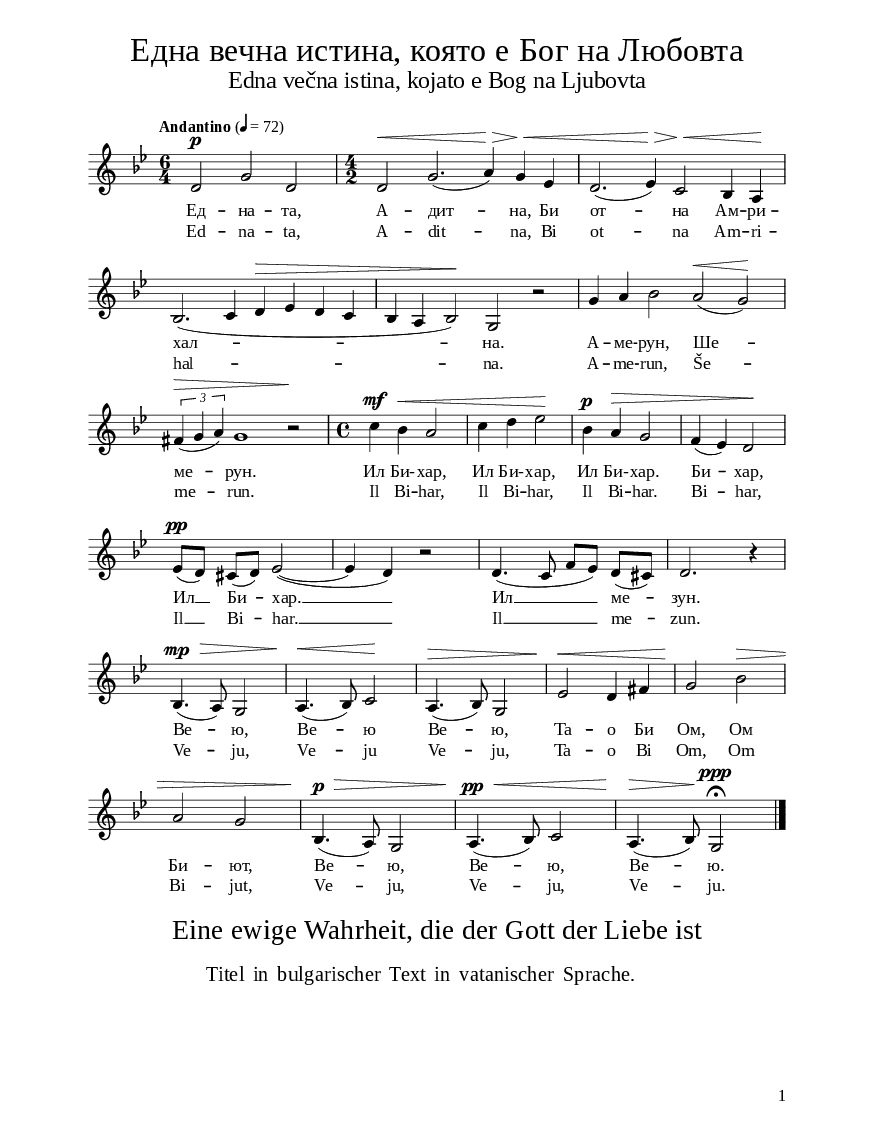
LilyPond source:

\version "2.24.1"

% include paper part and global functions
\include "include/globals.ily"

\bookpart {
  \label #'ref201
  \tocItem \markup "Една вечна истина... – Edna večna istina..."
  \include "include/bookpart-paper.ily"
  \score {
    \include "include/score-layout.ily"

    \new Voice \relative c' {
      \clef treble
      \key g \minor
      \time 6/4
      \tempoFunc "Andantino" 4 "72"
      \autoBeamOff
      \autoBeamOff
      d2^\p  g2  d2 | % 2
      \time 4/2  | % 2
      d2^\<  g2. (  a4 ) \! \>  g4 \!
      \<  es4 | % 3
      d2. (  es4 ) \! \>  c2 \! \<
      bes4  a4\!  \break | % 4
      bes2. (\!  c4  d4^\>  es4
      d4  c4 | % 5
      bes4  a4  bes2 ) \!  g2 r2 | % 6
      g'4  a4  bes2  a2 (^\<  g2\!
      ) \break | % 7
      \times 2/3  {
        fis4 ( \!^\>  g4  a4 )
      }
      g1 r2 \! | % 8
      \time 4/4  | % 8
      c4^\mf  bes4^\<  a2 | % 9
      c4  d4  es2 \! |
      bes4 ^\p  a4^\>  g2 | % 11
      f4 (  es4 )  d2 \! \break | % 12
      es8 ( [ ^\pp  d8 ) ]  cis8 ( [  d8) ]  es2 ( ~ | % 13
      es4  d4 ) r2 | % 14
      d4. (  c8  f8 [  es8 ) ]  d8
      ( [  cis8 ) ] | % 15
      d2. r4 \break | % 16
      bes4. ( ^\mp^\>  a8 )  g2 | % 17
      a4. ( \! \<  bes8 )  c2 \! | % 18
      a4. ( ^\>  bes8 )  g2 | % 19
      es'2 \! ^\<  d4  fis4 |
      g2 \!  bes2 ^\> \break | % 21
      a2  g2 | % 22
      bes,4. ( \! \p \>  a8 )  g2 | % 23
      a4. ( \! \pp \<  bes8 )  c2 | % 24
      a4. ( \! \>  bes8 ) \!  g2 ^\fermata ^\ppp
      \bar "|."
    }
    \addlyrics {
      Ед -- на -- та, А -- дит -- на,
      Би от -- на Ам -- ри -- хал --
      на. А -- ме -- рун, Ше -- ме --  рун.
      Ил "Би-" -- хар, Ил "Би-" -- хар, Ил "Би-"
      -- хар. Би -- хар, Ил __  Би --
      хар. __  Ил __    ме  --
      зун. Ве -- ю, Ве -- ю Ве -- ю, Та -- о Би Ом, Ом Би --
      ют, Ве -- ю, Ве -- ю, Ве --
      ю.}
     \addlyrics {
      Ed -- na -- ta, A -- dit -- na,
      Bi ot -- na Am -- ri -- hal --
      na. A -- me -- run, Še -- me --  run.
      Il Bi -- har, Il Bi -- har, Il Bi
      -- har. Bi -- har, Il __  Bi --
      har. __ Il __    me  --
      zun. Ve -- ju, Ve -- ju Ve -- ju, Ta -- o Bi Om, Om Bi --
      jut, Ve -- ju, Ve -- ju, Ve --
      ju.}

        \header {
          title = \titleFunc "Една вечна истина, която е Бог на Любовта" "Edna večna istina, kojato e Bog na Ljubovta"
        }

        \midi{}

      } % score

      % include foreign translation(s) of the song
      \version "2.24.2"

\markup \fill-line { \fontsize #deTitleFontSize "Eine ewige Wahrheit, die der Gott der Liebe ist" }
\markup \null
\markup \null
\markup \fontsize #deCoupletFontSize {
  \hspace #10
  \override #`(baseline-skip . ,deCoupletBaselineSkip)

  \column {

  \line { " " Titel in bulgarischer Text in vatanischer Sprache.}

  }
}

    } % bookpart

    % Più mosso
    %
